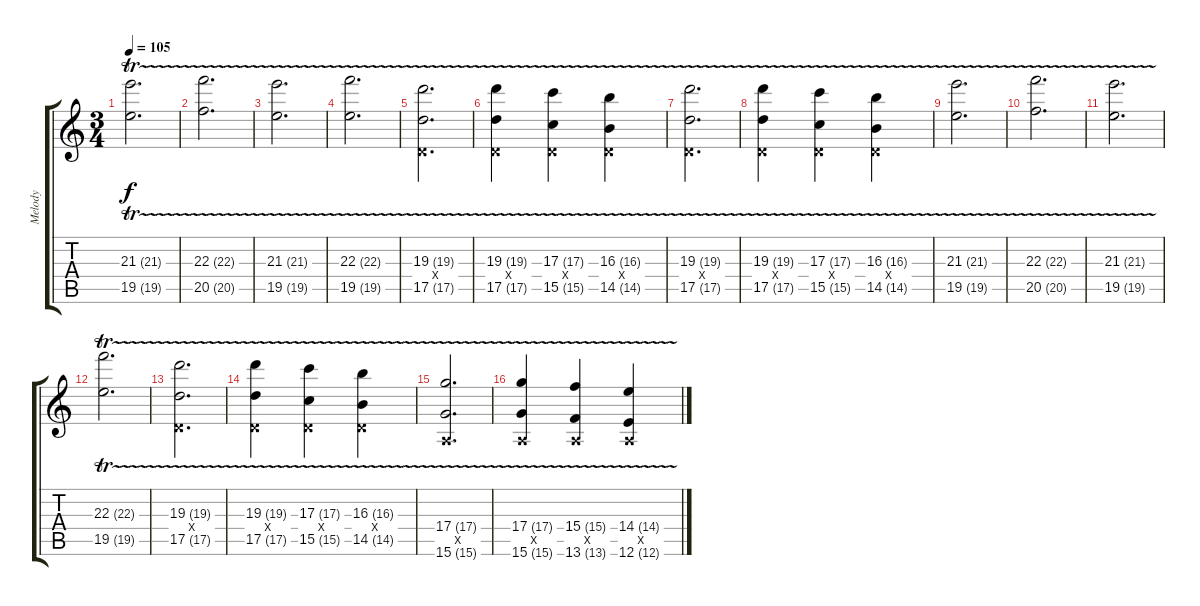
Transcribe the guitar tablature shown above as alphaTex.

\track ("Melody" "Melody") {instrument electricguitarjazz}
\staff {score tabs}
\tuning (E4 B3 G3 D3 A2 E2) {hide}
\ts (3 4)
\tempo 105
\clef g2
\ks c
(21.3{tr (21 16)} 19.5{tr (19 16)}).2{d dy f} |
(22.3{tr (22 16)} 20.5{tr (20 16)}).2{d} |
(21.3{tr (21 16)} 19.5{tr (19 16)}).2{d} |
(22.3{tr (22 16)} 19.5{tr (19 16)}).2{d} |
(19.3{tr (19 16)} 0.4{x} 17.5{tr (17 16)}).2{d} |
(19.3{tr (19 16)} 0.4{x} 17.5{tr (17 16)}).4 (17.3{tr (17 16)} 0.4{x} 15.5{tr (15 16)}).4 (16.3{tr (16 16)} 0.4{x} 14.5{tr (14 16)}).4 |
(19.3{tr (19 16)} 0.4{x} 17.5{tr (17 16)}).2{d} |
(19.3{tr (19 16)} 0.4{x} 17.5{tr (17 16)}).4 (17.3{tr (17 16)} 0.4{x} 15.5{tr (15 16)}).4 (16.3{tr (16 16)} 0.4{x} 14.5{tr (14 16)}).4 |
(21.3{tr (21 16)} 19.5{tr (19 16)}).2{d} |
(22.3{tr (22 16)} 20.5{tr (20 16)}).2{d} |
(21.3{tr (21 16)} 19.5{tr (19 16)}).2{d} |
(22.3{tr (22 16)} 19.5{tr (19 16)}).2{d} |
(19.3{tr (19 16)} 0.4{x} 17.5{tr (17 16)}).2{d} |
(19.3{tr (19 16)} 0.4{x} 17.5{tr (17 16)}).4 (17.3{tr (17 16)} 0.4{x} 15.5{tr (15 16)}).4 (16.3{tr (16 16)} 0.4{x} 14.5{tr (14 16)}).4 |
(17.4{tr (17 16)} 0.5{x} 15.6{tr (15 16)}).2{d} |
(17.4{tr (17 16)} 0.5{x} 15.6{tr (15 16)}).4 (15.4{tr (15 16)} 0.5{x} 13.6{tr (13 16)}).4 (14.4{tr (14 16)} 0.5{x} 12.6{tr (12 16)}).4
